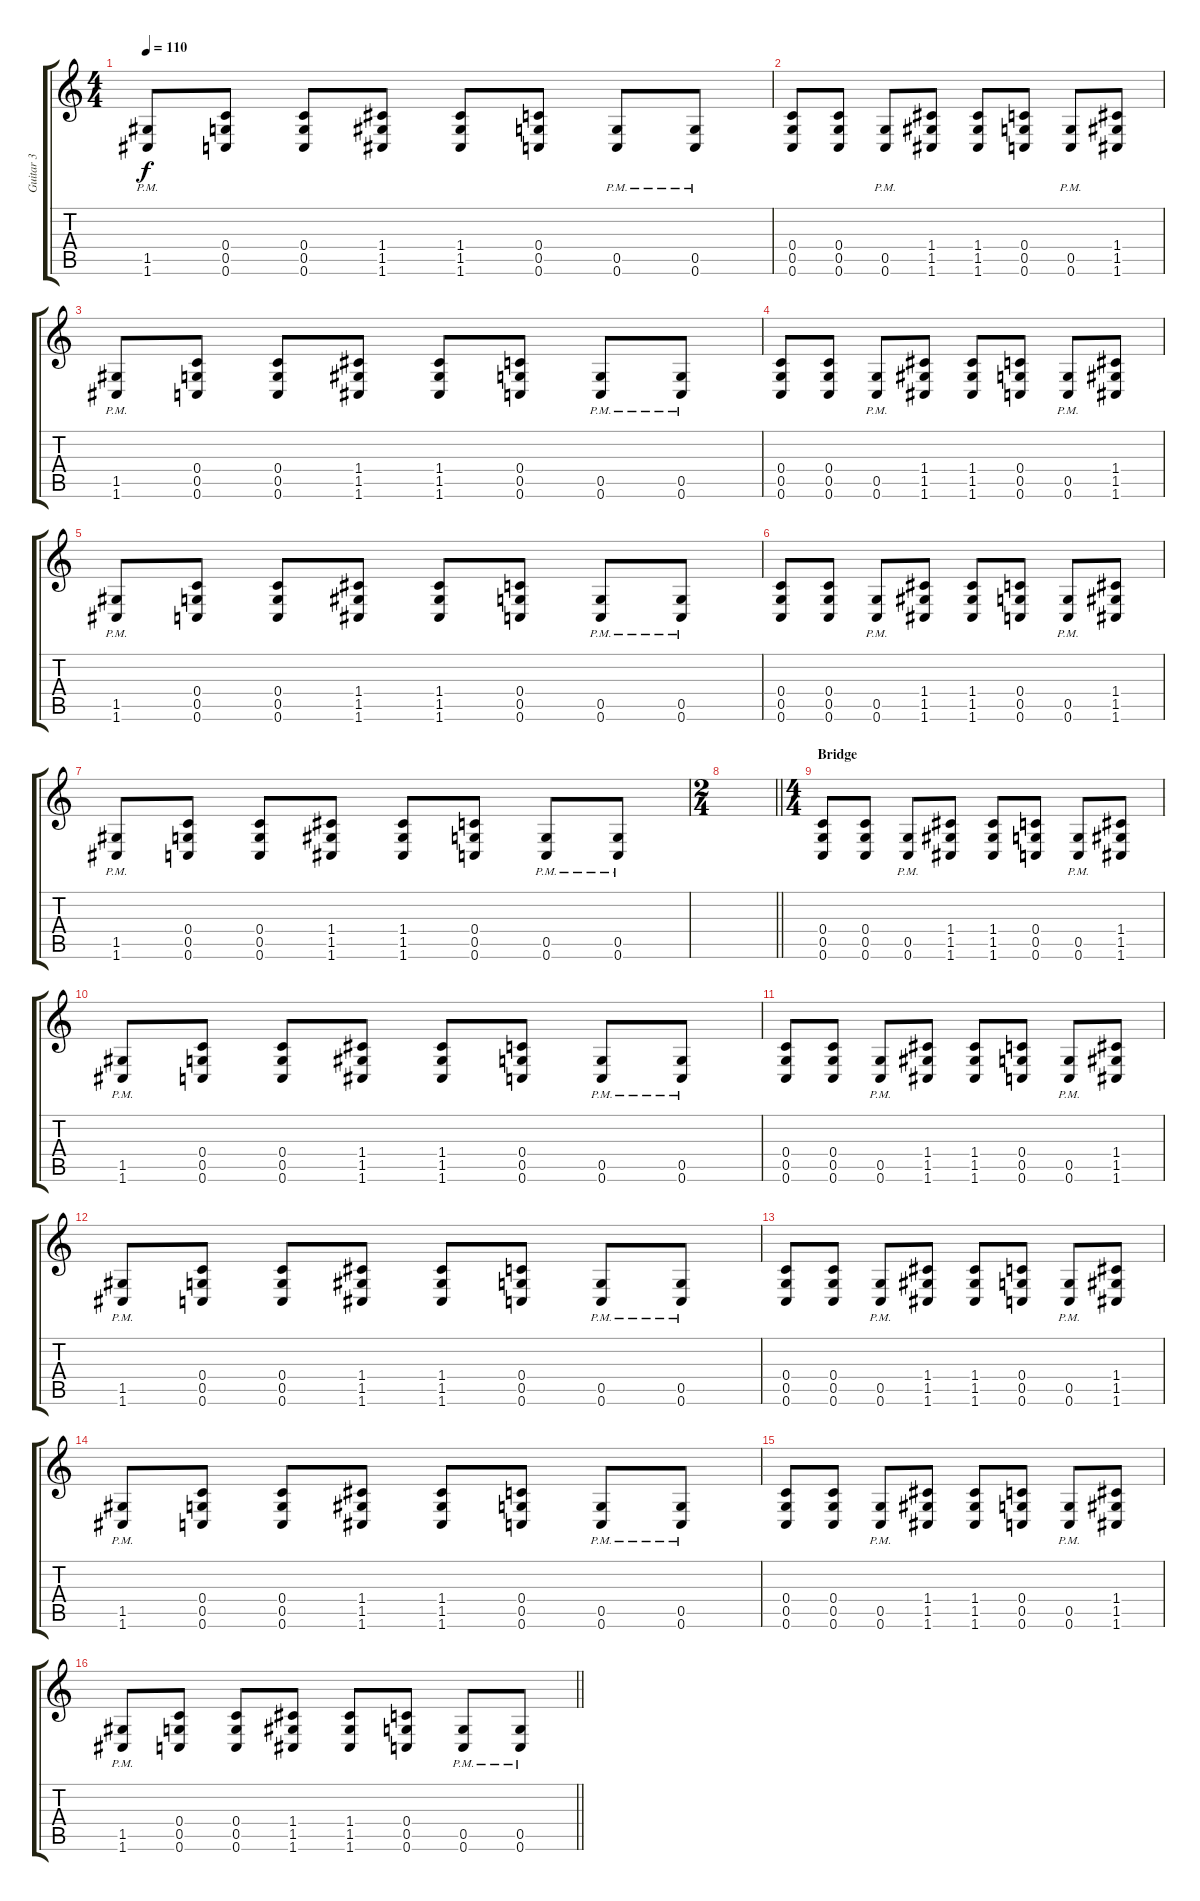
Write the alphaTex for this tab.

\track ("Guitar 3" "Guitar 3") {instrument overdrivenguitar}
\staff {score tabs}
\tuning (D4 A3 F3 C3 G2 C2) {hide}
\ts (4 4)
\tempo 110
\clef g2
\ks c
(1.5{pm} 1.6{pm}).8{dy f} (0.4 0.5 0.6).8 (0.4 0.5 0.6).8 (1.4 1.5 1.6).8 (1.4 1.5 1.6).8 (0.4 0.5 0.6).8 (0.5{pm} 0.6{pm}).8 (0.5{pm} 0.6{pm}).8 |
(0.4 0.5 0.6).8 (0.4 0.5 0.6).8 (0.5{pm} 0.6{pm}).8 (1.4 1.5 1.6).8 (1.4 1.5 1.6).8 (0.4 0.5 0.6).8 (0.5{pm} 0.6{pm}).8 (1.4 1.5 1.6).8 |
(1.5{pm} 1.6{pm}).8 (0.4 0.5 0.6).8 (0.4 0.5 0.6).8 (1.4 1.5 1.6).8 (1.4 1.5 1.6).8 (0.4 0.5 0.6).8 (0.5{pm} 0.6{pm}).8 (0.5{pm} 0.6{pm}).8 |
(0.4 0.5 0.6).8 (0.4 0.5 0.6).8 (0.5{pm} 0.6{pm}).8 (1.4 1.5 1.6).8 (1.4 1.5 1.6).8 (0.4 0.5 0.6).8 (0.5{pm} 0.6{pm}).8 (1.4 1.5 1.6).8 |
(1.5{pm} 1.6{pm}).8 (0.4 0.5 0.6).8 (0.4 0.5 0.6).8 (1.4 1.5 1.6).8 (1.4 1.5 1.6).8 (0.4 0.5 0.6).8 (0.5{pm} 0.6{pm}).8 (0.5{pm} 0.6{pm}).8 |
(0.4 0.5 0.6).8 (0.4 0.5 0.6).8 (0.5{pm} 0.6{pm}).8 (1.4 1.5 1.6).8 (1.4 1.5 1.6).8 (0.4 0.5 0.6).8 (0.5{pm} 0.6{pm}).8 (1.4 1.5 1.6).8 |
(1.5{pm} 1.6{pm}).8 (0.4 0.5 0.6).8 (0.4 0.5 0.6).8 (1.4 1.5 1.6).8 (1.4 1.5 1.6).8 (0.4 0.5 0.6).8 (0.5{pm} 0.6{pm}).8 (0.5{pm} 0.6{pm}).8 |
\ts (2 4)
\barLineRight lightlight
|
\ts (4 4)
\section ("" "Bridge")
(0.4 0.5 0.6).8 (0.4 0.5 0.6).8 (0.5{pm} 0.6{pm}).8 (1.4 1.5 1.6).8 (1.4 1.5 1.6).8 (0.4 0.5 0.6).8 (0.5{pm} 0.6{pm}).8 (1.4 1.5 1.6).8 |
(1.5{pm} 1.6{pm}).8 (0.4 0.5 0.6).8 (0.4 0.5 0.6).8 (1.4 1.5 1.6).8 (1.4 1.5 1.6).8 (0.4 0.5 0.6).8 (0.5{pm} 0.6{pm}).8 (0.5{pm} 0.6{pm}).8 |
(0.4 0.5 0.6).8 (0.4 0.5 0.6).8 (0.5{pm} 0.6{pm}).8 (1.4 1.5 1.6).8 (1.4 1.5 1.6).8 (0.4 0.5 0.6).8 (0.5{pm} 0.6{pm}).8 (1.4 1.5 1.6).8 |
(1.5{pm} 1.6{pm}).8 (0.4 0.5 0.6).8 (0.4 0.5 0.6).8 (1.4 1.5 1.6).8 (1.4 1.5 1.6).8 (0.4 0.5 0.6).8 (0.5{pm} 0.6{pm}).8 (0.5{pm} 0.6{pm}).8 |
(0.4 0.5 0.6).8 (0.4 0.5 0.6).8 (0.5{pm} 0.6{pm}).8 (1.4 1.5 1.6).8 (1.4 1.5 1.6).8 (0.4 0.5 0.6).8 (0.5{pm} 0.6{pm}).8 (1.4 1.5 1.6).8 |
(1.5{pm} 1.6{pm}).8 (0.4 0.5 0.6).8 (0.4 0.5 0.6).8 (1.4 1.5 1.6).8 (1.4 1.5 1.6).8 (0.4 0.5 0.6).8 (0.5{pm} 0.6{pm}).8 (0.5{pm} 0.6{pm}).8 |
(0.4 0.5 0.6).8 (0.4 0.5 0.6).8 (0.5{pm} 0.6{pm}).8 (1.4 1.5 1.6).8 (1.4 1.5 1.6).8 (0.4 0.5 0.6).8 (0.5{pm} 0.6{pm}).8 (1.4 1.5 1.6).8 |
\barLineRight lightlight
(1.5{pm} 1.6{pm}).8 (0.4 0.5 0.6).8 (0.4 0.5 0.6).8 (1.4 1.5 1.6).8 (1.4 1.5 1.6).8 (0.4 0.5 0.6).8 (0.5{pm} 0.6{pm}).8 (0.5{pm} 0.6{pm}).8
